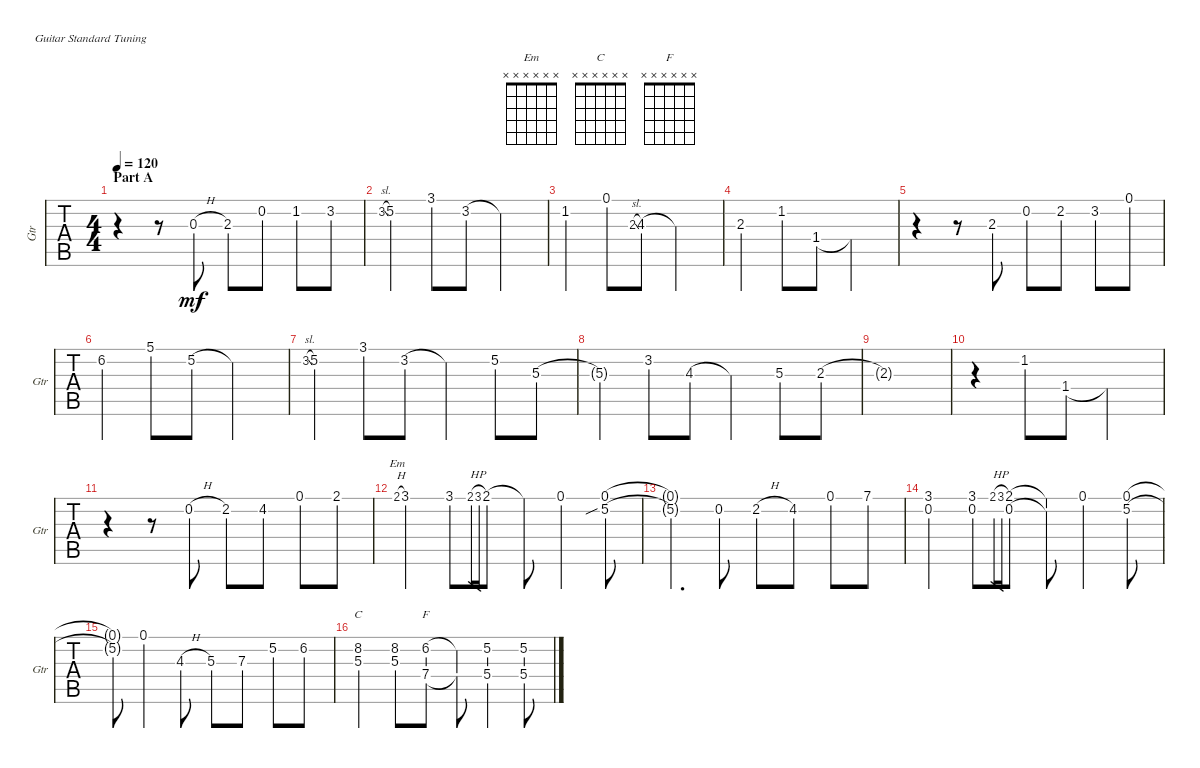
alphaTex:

\defaultSystemsLayout 4
\bracketExtendMode groupsimilarinstruments
\singleTrackTrackNamePolicy allsystems
\multiTrackTrackNamePolicy allsystems
\otherSystemsTrackNameOrientation horizontal
\track ("Gtr" "Gtr") {instrument acousticguitarsteel}
\staff {tabs}
\tuning (E4 B3 G3 D3 A2 E2)
\chord ("Em" x x x x x x)
\chord ("C" x x x x x x)
\chord ("F" x x x x x x)
\ts (4 4)
\section ("" "Part A")
\tempo 120
\clef g2
\ks c
r.4{dy mf instrument acousticguitarsteel} r.8 0.3{h}.8 2.3.8 0.2.8 1.2.8 3.2.8 |
3.2{sl}.8{gr} 5.2.4 3.1.8 3.2.8 3.2{t}.2 |
1.2.4 0.1.8 2.3{sl}.8{gr} 4.3.8 4.3{t}.2 |
2.3.4 1.2.8 1.4.8 1.4{t}.2 |
r.4 r.8 2.3.8 0.2.8 2.2.8 3.2.8 0.1.8 |
6.2.4 5.1.8 5.2.8 5.2{t}.2 |
3.2{sl}.8{gr} 5.2.4 3.1.8 3.2.8 3.2{t}.4 5.2.8 5.3.8 |
5.3{t}.4 3.2.8 4.3.8 4.3{t}.4 5.3.8 2.3.8 |
2.3{t}.1 |
r.4 1.2.8 1.4.8 1.4{t}.2 |
r.4 r.8 0.2{h}.8 2.2.8 4.2.8 0.1.8 2.1.8 |
2.1{h}.8{ch "Em" gr} 3.1.4 3.1.8 2.1{h}.16{gr} 3.1{h}.16{gr} 2.1.8 2.1{t}.8 0.1.4 (0.1 5.2{sib}).8 |
(0.1{t} 5.2{t}).4{d} 0.2.8 2.2{h}.8 4.2.8 0.1.8 7.1.8 |
(3.1 0.2).4 (3.1 0.2).8 2.1{h}.16{gr} 3.1{h}.16{gr} (2.1 0.2).8 (2.1{t} 0.2{t}).8 0.1.4 (0.1 5.2).8 |
(0.1{t} 5.2{t}).8 0.1.4 4.3{h}.8 5.3.8 7.3.8 5.2.8 6.2.8 |
(8.2 5.3).4{ch "C"} (8.2 5.3).8 (6.2 7.4).8{ch "F"} (6.2{t} 7.4{t}).8 (5.2 5.4).4 (5.2 5.4).8
